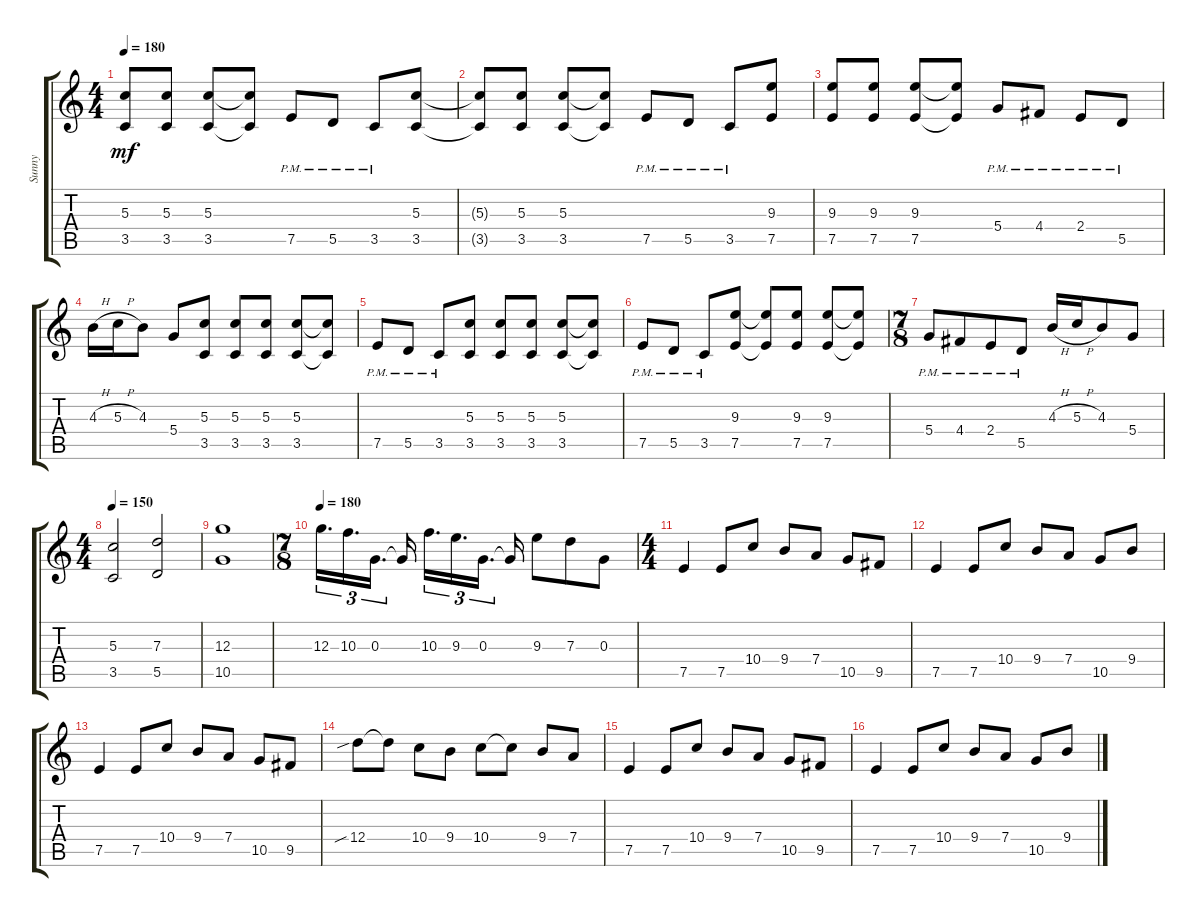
\track ("Sunny" "Sunny") {instrument distortionguitar}
\staff {score tabs}
\tuning (E4 B3 G3 D3 A2 E2) {hide}
\ts (4 4)
\tempo 180
\clef g2
\ks c
(5.3{t} 3.5{t}).8{dy mf} (5.3 3.5).8 (5.3 3.5).8 (5.3{t} 3.5{t}).8 7.5{pm}.8 5.5{pm}.8 3.5{pm}.8 (5.3 3.5).8 |
(5.3{t} 3.5{t}).8 (5.3 3.5).8 (5.3 3.5).8 (5.3{t} 3.5{t}).8 7.5{pm}.8 5.5{pm}.8 3.5{pm}.8 (9.3 7.5).8 |
(9.3 7.5).8 (9.3 7.5).8 (9.3 7.5).8 (9.3{t} 7.5{t}).8 5.4{pm}.8 4.4{pm}.8 2.4{pm}.8 5.5{pm}.8 |
4.3{h}.16 5.3{h}.16 4.3.8 5.4.8 (5.3 3.5).8 (5.3 3.5).8 (5.3 3.5).8 (5.3 3.5).8 (5.3{t} 3.5{t}).8 |
7.5{pm}.8 5.5{pm}.8 3.5{pm}.8 (5.3 3.5).8 (5.3 3.5).8 (5.3 3.5).8 (5.3 3.5).8 (5.3{t} 3.5{t}).8 |
7.5{pm}.8 5.5{pm}.8 3.5{pm}.8 (9.3 7.5).8 (9.3{t} 7.5{t}).8 (9.3 7.5).8 (9.3 7.5).8 (9.3{t} 7.5{t}).8 |
\ts (7 8)
5.4{pm}.8 4.4{pm}.8 2.4{pm}.8 5.5{pm}.8 4.3{h}.16 5.3{h}.16 4.3.8 5.4.8 |
\ts (4 4)
\tempo 150
(5.3 3.5).2 (7.3 5.5).2 |
(12.3 10.5).1 |
\ts (7 8)
\tempo 180
12.3.16{d tu (3 2)} 10.3.16{d tu (3 2)} 0.3.16{d tu (3 2)} 0.3{t}.16 10.3.16{d tu (3 2)} 9.3.16{d tu (3 2)} 0.3.16{d tu (3 2)} 0.3{t}.16 9.3.8 7.3.8 0.3.8 |
\ts (4 4)
7.5.4 7.5.8 10.4.8 9.4.8 7.4.8 10.5.8 9.5.8 |
7.5.4 7.5.8 10.4.8 9.4.8 7.4.8 10.5.8 9.4.8 |
7.5.4 7.5.8 10.4.8 9.4.8 7.4.8 10.5.8 9.5.8 |
12.4{sib}.8 12.4{t}.8 10.4.8 9.4.8 10.4.8 10.4{t}.8 9.4.8 7.4.8 |
7.5.4 7.5.8 10.4.8 9.4.8 7.4.8 10.5.8 9.5.8 |
7.5.4 7.5.8 10.4.8 9.4.8 7.4.8 10.5.8 9.4.8
